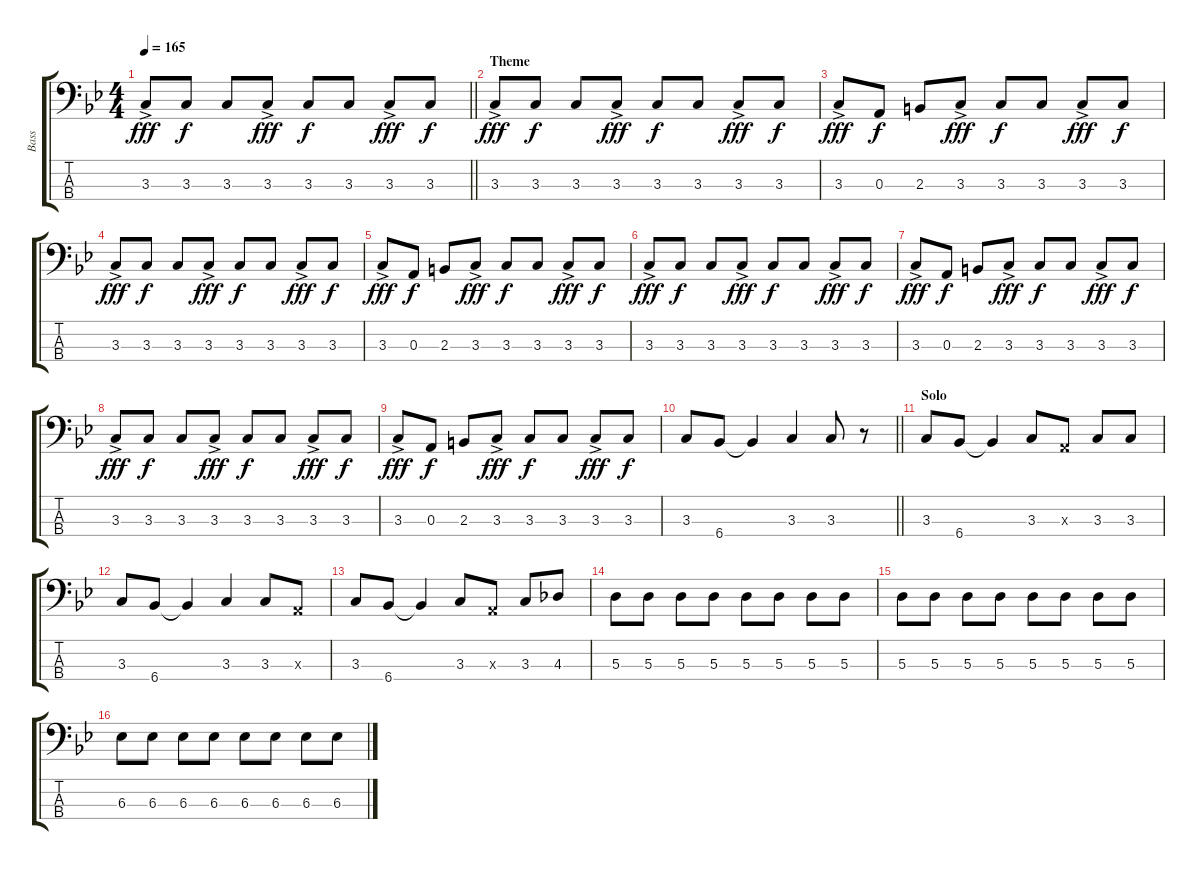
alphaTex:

\track ("Bass" "Bass") {instrument electricbasspick}
\staff {score tabs}
\tuning (G2 D2 A1 E1) {hide}
\ts (4 4)
\tempo 165
\clef f4
\barLineRight lightlight
\ks bb
3.3{ac}.8{dy fff} 3.3.8{dy f} 3.3.8 3.3{ac}.8{dy fff} 3.3.8{dy f} 3.3.8 3.3{ac}.8{dy fff} 3.3.8{dy f} |
\section ("" "Theme")
3.3{ac}.8{dy fff} 3.3.8{dy f} 3.3.8 3.3{ac}.8{dy fff} 3.3.8{dy f} 3.3.8 3.3{ac}.8{dy fff} 3.3.8{dy f} |
3.3{ac}.8{dy fff} 0.3.8{dy f} 2.3.8 3.3{ac}.8{dy fff} 3.3.8{dy f} 3.3.8 3.3{ac}.8{dy fff} 3.3.8{dy f} |
3.3{ac}.8{dy fff} 3.3.8{dy f} 3.3.8 3.3{ac}.8{dy fff} 3.3.8{dy f} 3.3.8 3.3{ac}.8{dy fff} 3.3.8{dy f} |
3.3{ac}.8{dy fff} 0.3.8{dy f} 2.3.8 3.3{ac}.8{dy fff} 3.3.8{dy f} 3.3.8 3.3{ac}.8{dy fff} 3.3.8{dy f} |
3.3{ac}.8{dy fff} 3.3.8{dy f} 3.3.8 3.3{ac}.8{dy fff} 3.3.8{dy f} 3.3.8 3.3{ac}.8{dy fff} 3.3.8{dy f} |
3.3{ac}.8{dy fff} 0.3.8{dy f} 2.3.8 3.3{ac}.8{dy fff} 3.3.8{dy f} 3.3.8 3.3{ac}.8{dy fff} 3.3.8{dy f} |
3.3{ac}.8{dy fff} 3.3.8{dy f} 3.3.8 3.3{ac}.8{dy fff} 3.3.8{dy f} 3.3.8 3.3{ac}.8{dy fff} 3.3.8{dy f} |
3.3{ac}.8{dy fff} 0.3.8{dy f} 2.3.8 3.3{ac}.8{dy fff} 3.3.8{dy f} 3.3.8 3.3{ac}.8{dy fff} 3.3.8{dy f} |
\barLineRight lightlight
3.3.8 6.4.8 6.4{t}.4 3.3.4 3.3.8 r.8 |
\section ("" "Solo")
3.3.8 6.4.8 6.4{t}.4 3.3.8 0.3{x}.8 3.3.8 3.3.8 |
3.3.8 6.4.8 6.4{t}.4 3.3.4 3.3.8 0.3{x}.8 |
3.3.8 6.4.8 6.4{t}.4 3.3.8 0.3{x}.8 3.3.8 4.3.8 |
5.3.8 5.3.8 5.3.8 5.3.8 5.3.8 5.3.8 5.3.8 5.3.8 |
5.3.8 5.3.8 5.3.8 5.3.8 5.3.8 5.3.8 5.3.8 5.3.8 |
6.3.8 6.3.8 6.3.8 6.3.8 6.3.8 6.3.8 6.3.8 6.3.8
